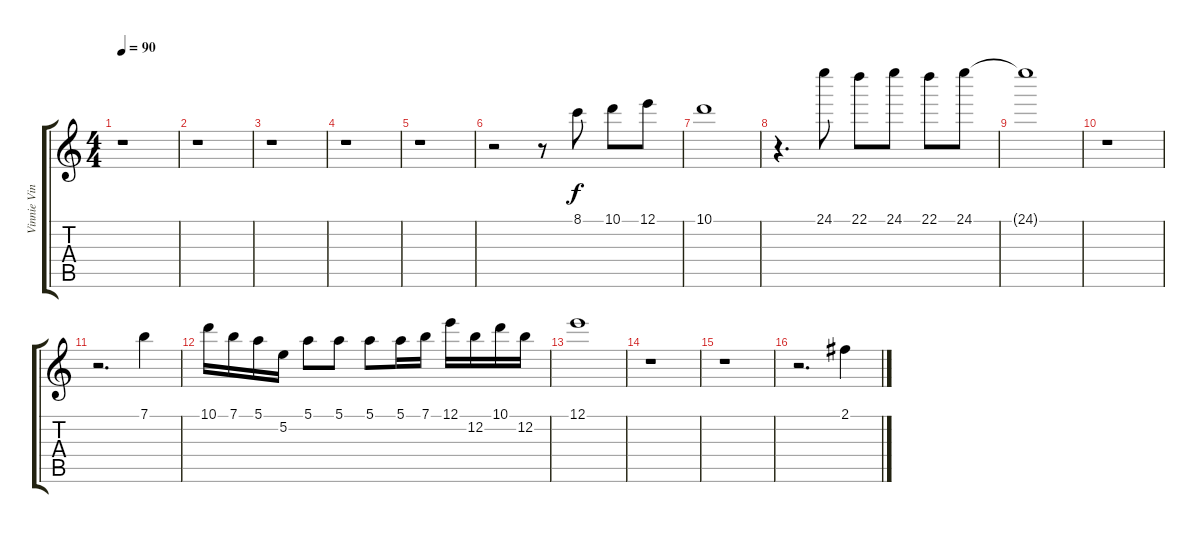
\track ("Vinnie Vincent" "Vinnie Vin") {instrument distortionguitar}
\staff {score tabs}
\tuning (E4 B3 G3 D3 A2 E2) {hide}
\ts (4 4)
\tempo 90
\clef g2
\ks c
r.1{dy f} |
r.1 |
r.1 |
r.1 |
r.1 |
r.2 r.8 8.1.8 10.1.8 12.1.8 |
10.1.1 |
r.4{d} 24.1.8 22.1.8 24.1.8 22.1.8 24.1.8 |
24.1{t}.1 |
r.1 |
r.2{d} 7.1.4 |
10.1.16 7.1.16 5.1.16 5.2.16 5.1.8 5.1.8 5.1.8 5.1.16 7.1.16 12.1.16 12.2.16 10.1.16 12.2.16 |
12.1.1 |
r.1 |
r.1 |
r.2{d} 2.1.4
